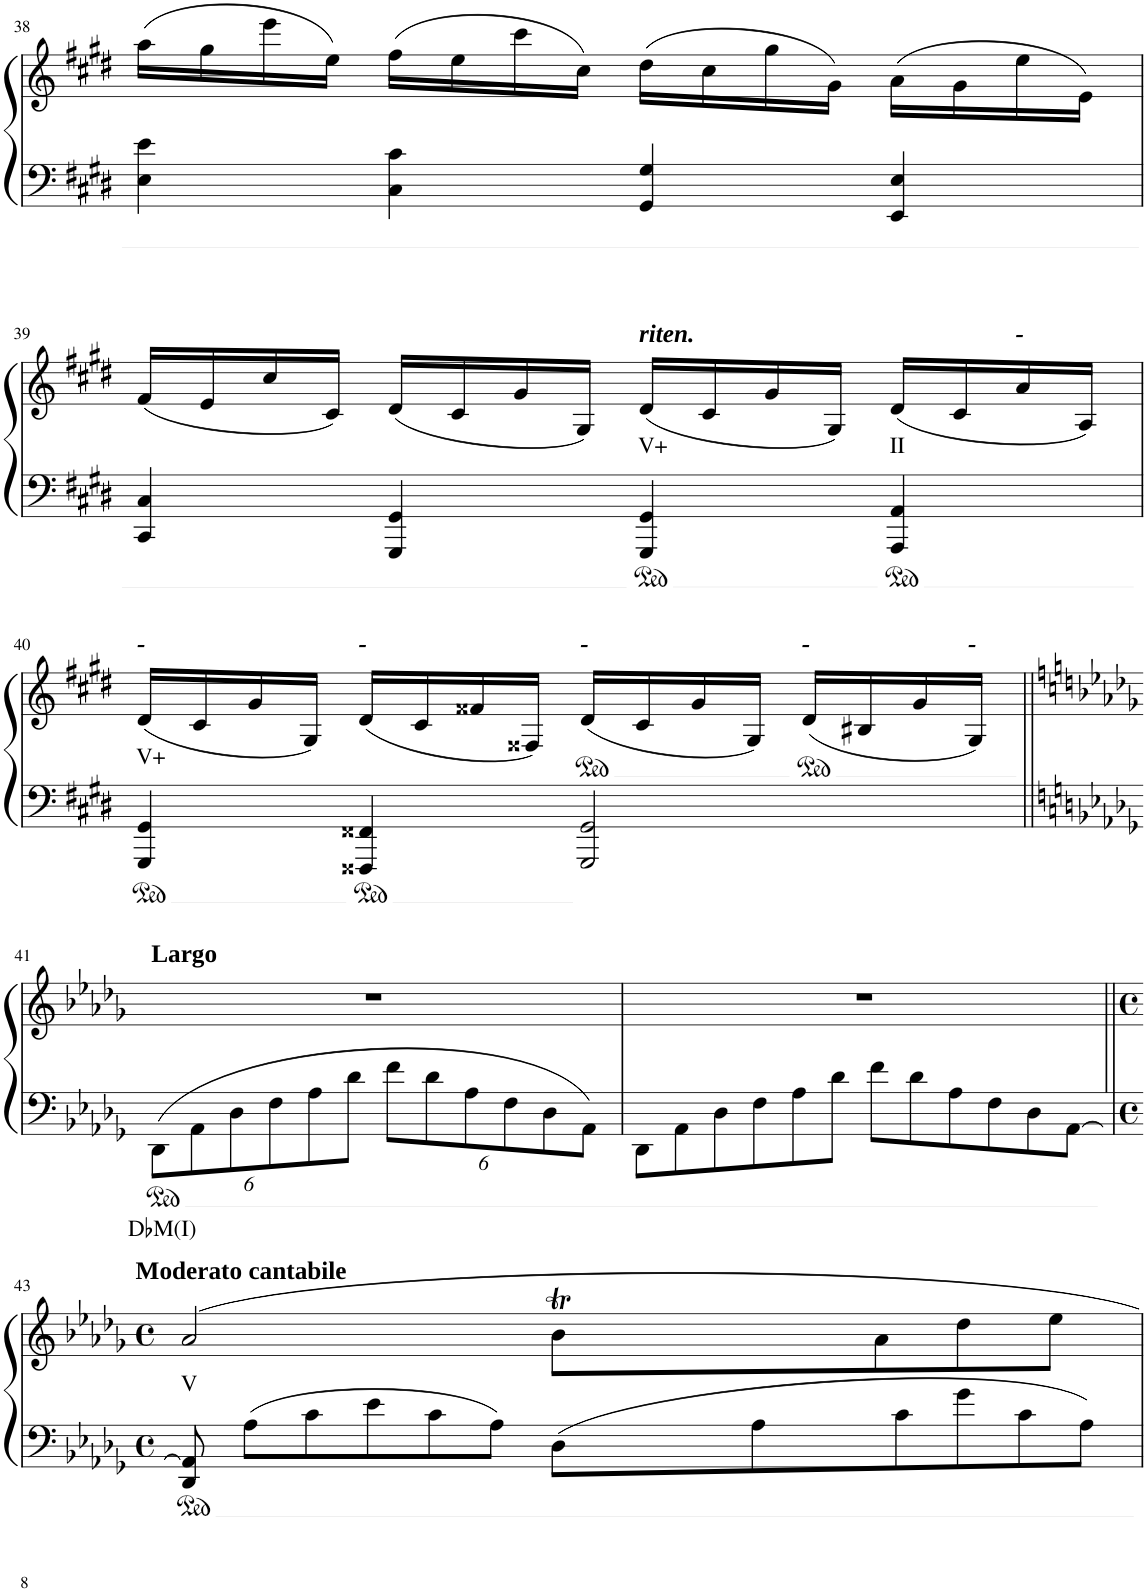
**kern	**text	**kern	**text
*part1	*part1	*part1	*part1
*staff2	*staff2	*staff1	*staff1
*I"Piano	*	*	*
*I'Pno	*	*	*
!!LO:PB:g=z
*clefF4	*	*clefG2	*
*k[f#c#g#d#]	*	*k[f#c#g#d#]	*
*M4/4	*	*M4/4	*
*met(c|)	*	*met(c|)	*
=38	=38	=38	=38
4E\ 4e\	.	(16aa\LL	.
.	.	16gg#\	.
.	.	16eee\	.
.	.	16ee\JJ)	.
4C#\ 4c#\	.	(16ff#\LL	.
.	.	16ee\	.
.	.	16ccc#\	.
.	.	16cc#\JJ)	.
4GG#/ 4G#/	.	(16dd#\LL	.
.	.	16cc#\	.
.	.	16gg#\	.
.	.	16g#\JJ)	.
4EE/ 4E/	.	(16a\LL	.
.	.	16g#\	.
.	.	16ee\	.
.	.	16e\JJ)	.
!!LO:LB:g=z
=39	=39	=39	=39
4CC#/ 4C#/	.	(16f#/LL	.
.	.	16e/	.
.	.	16cc#/	.
.	.	16c#/JJ)	.
4GGG#/ 4GG#/	.	(16d#/LL	.
.	.	16c#/	.
.	.	16g#/	.
.	.	16G#/JJ)	.
!	!	!LO:TX:a:Bi:t=riten.	!
!	!	!	!LO:LY:b
4GGG#/ 4GG#/	.	(16d#/LL	V+
.	.	16c#/	.
.	.	16g#/	.
.	.	16G#/JJ)	.
!	!	!	!LO:LY:b
4AAA/ 4AA/	.	(16d#/LL	II
.	.	16c#/	.
!	!	!LO:TX:a:Bi:t=-	!
.	.	16a/	.
.	.	16A/JJ)	.
!!LO:LB:g=z
=40	=40	=40	=40
!	!	!LO:TX:a:Bi:t=-	!
!	!	!	!LO:LY:b
4GGG#/ 4GG#/	.	(16d#/LL	V+
.	.	16c#/	.
.	.	16g#/	.
.	.	16G#/JJ)	.
!	!	!LO:TX:a:Bi:t=-	!
4FFF##X/ 4FF##X/	.	(16d#/LL	.
.	.	16c#/	.
.	.	16f##X/	.
.	.	16F##X/JJ)	.
!	!	!LO:TX:a:Bi:t=-	!
2GGG#/ 2GG#/	.	(16d#/LL	.
.	.	16c#/	.
.	.	16g#/	.
.	.	16G#/JJ)	.
!	!	!LO:TX:a:Bi:t=-	!
.	.	(16d#/LL	.
.	.	16B#X/	.
.	.	16g#/	.
!	!	!LO:TX:a:Bi:t=-	!
.	.	16G#/JJ)	.
!!LO:LB:g=z
=41||	=41||	=41||	=41||
*k[b-e-a-d-g-]	*	*k[b-e-a-d-g-]	*
*Xbrackettup	*	*	*
!	!	!LO:TX:a:B:t=Largo	!
!	!LO:LY:b	!	!
12DD-\L	D♭M(I)	1r	.
12AA-\	.	.	.
12D-\	.	.	.
12F\	.	.	.
12A-\	.	.	.
12d-\J	.	.	.
12f\L	.	.	.
12d-\	.	.	.
12A-\	.	.	.
12F\	.	.	.
12D-\	.	.	.
12AA-\J	.	.	.
=42	=42	=42	=42
*Xtuplet	*	*	*
12DD-\L	.	1r	.
12AA-\	.	.	.
12D-\	.	.	.
12F\	.	.	.
12A-\	.	.	.
12d-\J	.	.	.
12f\L	.	.	.
12d-\	.	.	.
12A-\	.	.	.
12F\	.	.	.
12D-\	.	.	.
[12AA-\J	.	.	.
!!LO:LB:g=z
=43||	=43||	=43||	=43||
*M4/4	*	*M4/4	*
*met(c)	*	*met(c)	*
!	!	!LO:TX:a:B:t=Moderato cantabile	!
!	!	!	!LO:LY:b
*	*	*^	*
12DD-/ 12AA-/]	.	2a-/	2ryy	V
12A-\L	.	.	.	.
12c\	.	.	.	.
12e-\	.	.	.	.
12c\	.	.	.	.
12A-\J	.	.	.	.
*	*	*	*Xtuplet	*
12D-\L	.	8b-T\L	48ryy	.
.	.	.	48cc!	.
.	.	.	48b-!	.
.	.	.	48cc!	.
12A-\	.	.	48b-!	.
.	.	.	48cc!	.
.	.	8a-\	4.ryy	.
12c\	.	.	.	.
12g-\	.	8dd-\	.	.
12c\	.	.	.	.
.	.	8ee-\J	.	.
12A-\J	.	.	.	.
*	*	*v	*v	*
=	=	=	=
*-	*-	*-	*-
